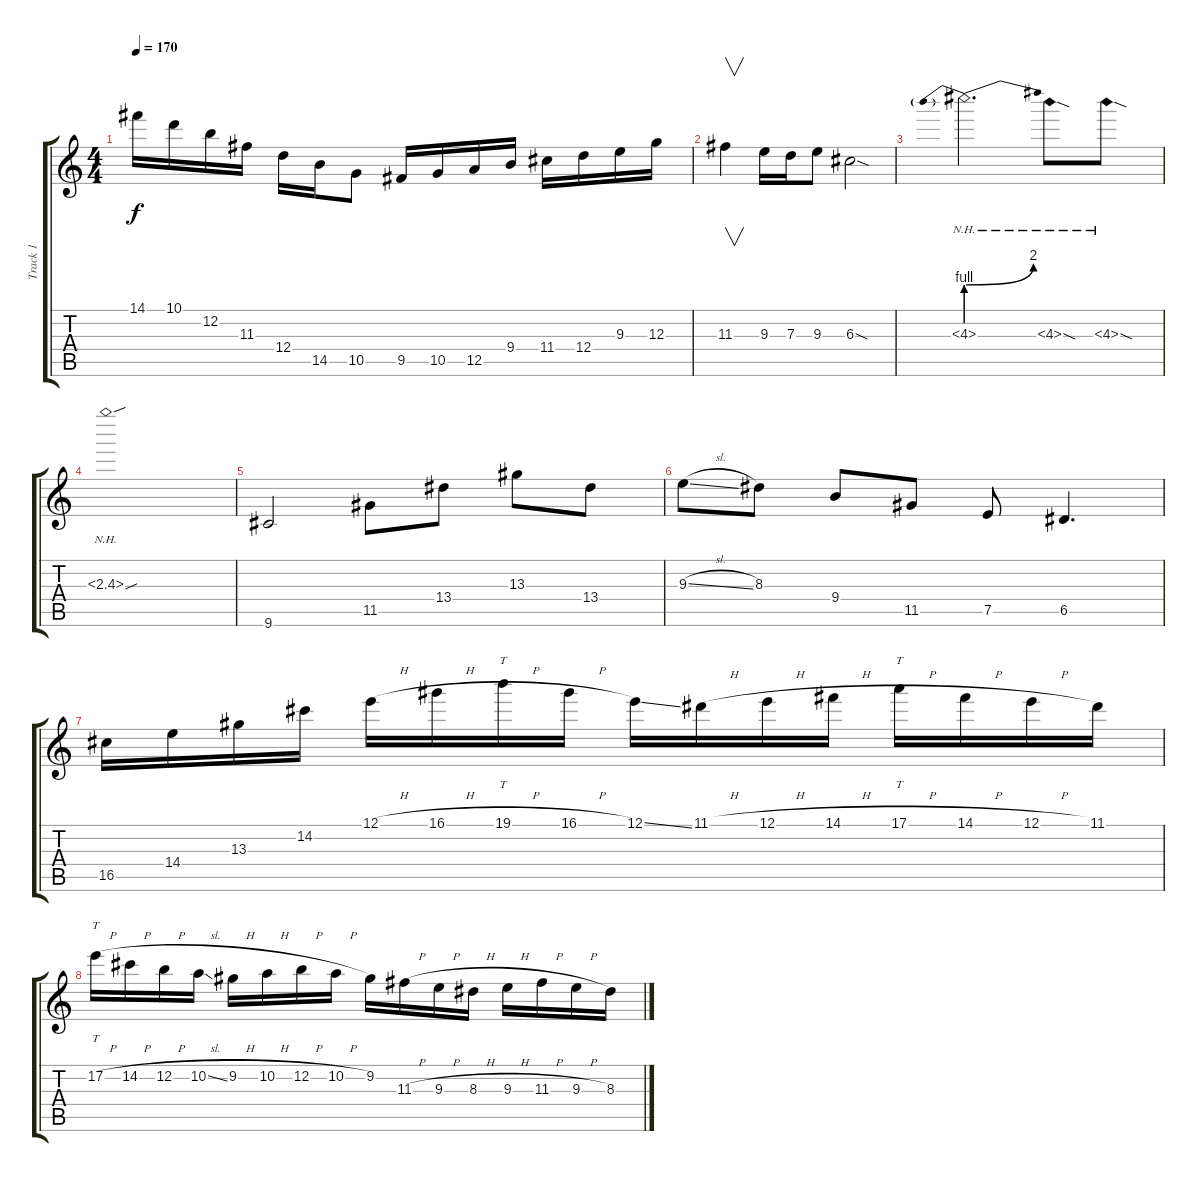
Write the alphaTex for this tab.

\track ("Track 1" "Track 1") {instrument overdrivenguitar}
\staff {score tabs}
\tuning (E4 B3 G3 D3 A2 E2) {hide}
\ts (4 4)
\tempo 170
\clef g2
\ks c
14.1.16{dy f} 10.1.16 12.2.16 11.3.16 12.4.16 14.5.16 10.5.8 9.5.16 10.5.16 12.5.16 9.4.16 11.4.16 12.4.16 9.3.16 12.3.16 |
11.3.4{v} 9.3.16 7.3.16 9.3.8 6.3{sod}.2 |
4.3{be (prebendbend 0 4 60 8) nh}.2{d} 4.3{nh sod}.8 4.3{nh sod}.8 |
2.3{nh sou}.1 |
9.6.2 11.5.8 13.4.8 13.3.8 13.4.8 |
9.3{sl}.8 8.3.8 9.4.8 11.5.8 7.5.8 6.5.4{d} |
16.5.16 14.4.16 13.3.16 14.2.16 12.1{h}.16 16.1{h}.16 19.1{h}.16{tt} 16.1{h}.16 12.1{ss}.16 11.1{h}.16 12.1{h}.16 14.1{h}.16 17.1{h}.16{tt} 14.1{h}.16 12.1{h}.16 11.1.16 |
17.2{h}.16{tt} 14.2{h}.16 12.2{h}.16 10.2{sl}.16 9.2{h}.16 10.2{h}.16 12.2{h}.16 10.2{h}.16 9.2.16 11.3{h}.16 9.3{h}.16 8.3{h}.16 9.3{h}.16 11.3{h}.16 9.3{h}.16 8.3.16
